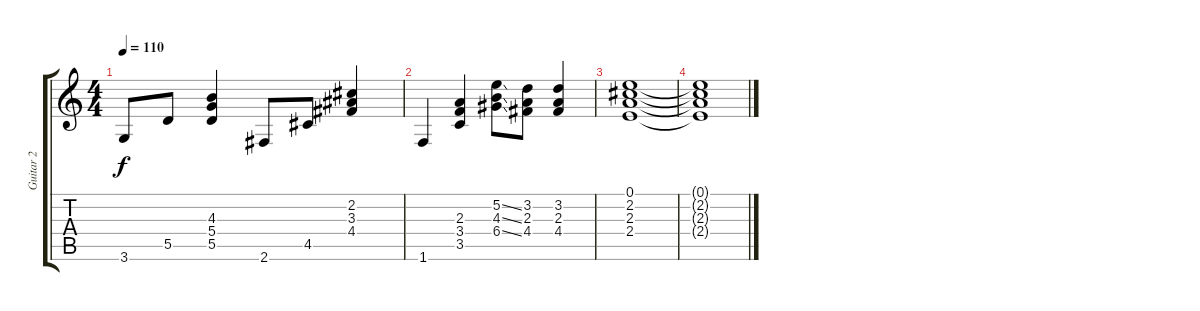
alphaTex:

\track ("Guitar 2" "Guitar 2") {instrument overdrivenguitar}
\staff {score tabs}
\tuning (E4 B3 G3 D3 A2 E2) {hide}
\ts (4 4)
\tempo 110
\clef g2
\ks c
3.6.8{dy f} 5.5.8 (4.3 5.4 5.5).4 2.6.8 4.5.8 (2.2 3.3 4.4).4 |
1.6.4 (2.3 3.4 3.5).4 (5.2{ss} 4.3{ss} 6.4{ss}).8 (3.2 2.3 4.4).8 (3.2 2.3 4.4).4 |
(0.1 2.2 2.3 2.4).1{volume 0} |
(0.1{t} 2.2{t} 2.3{t} 2.4{t}).1
